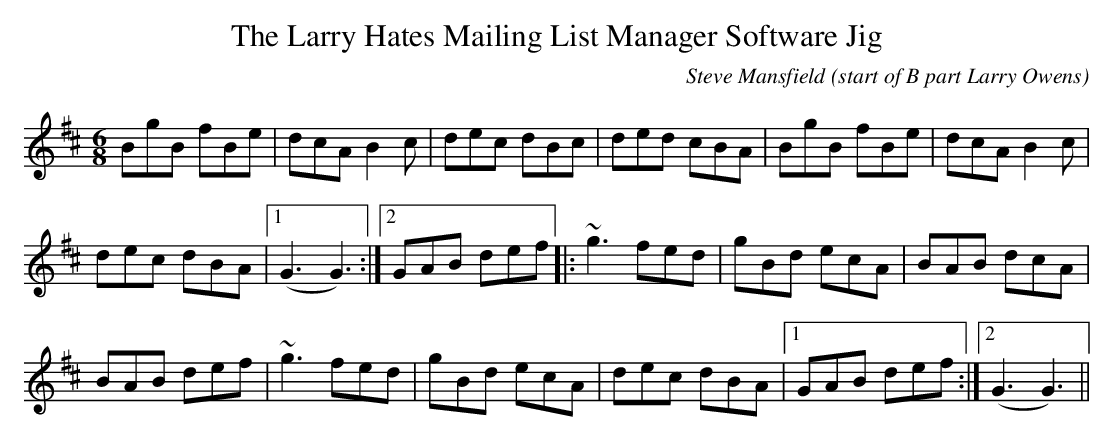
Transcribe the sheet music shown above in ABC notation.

X:1
T:The Larry Hates Mailing List Manager Software Jig
M:6/8
L:1/8
C:Steve Mansfield (start of B part Larry Owens)
K:Bm
BgB fBe | dcA B2 c | dec dBc | ded cBA | BgB fBe | dcA B2 c |
dec dBA |1 (G3 G3) :|2 GAB def |: ~g3 fed | gBd ecA | BAB dcA |
BAB def | ~g3 fed | gBd ecA | dec dBA |1 GAB def :|2 (G3 G3) ||
